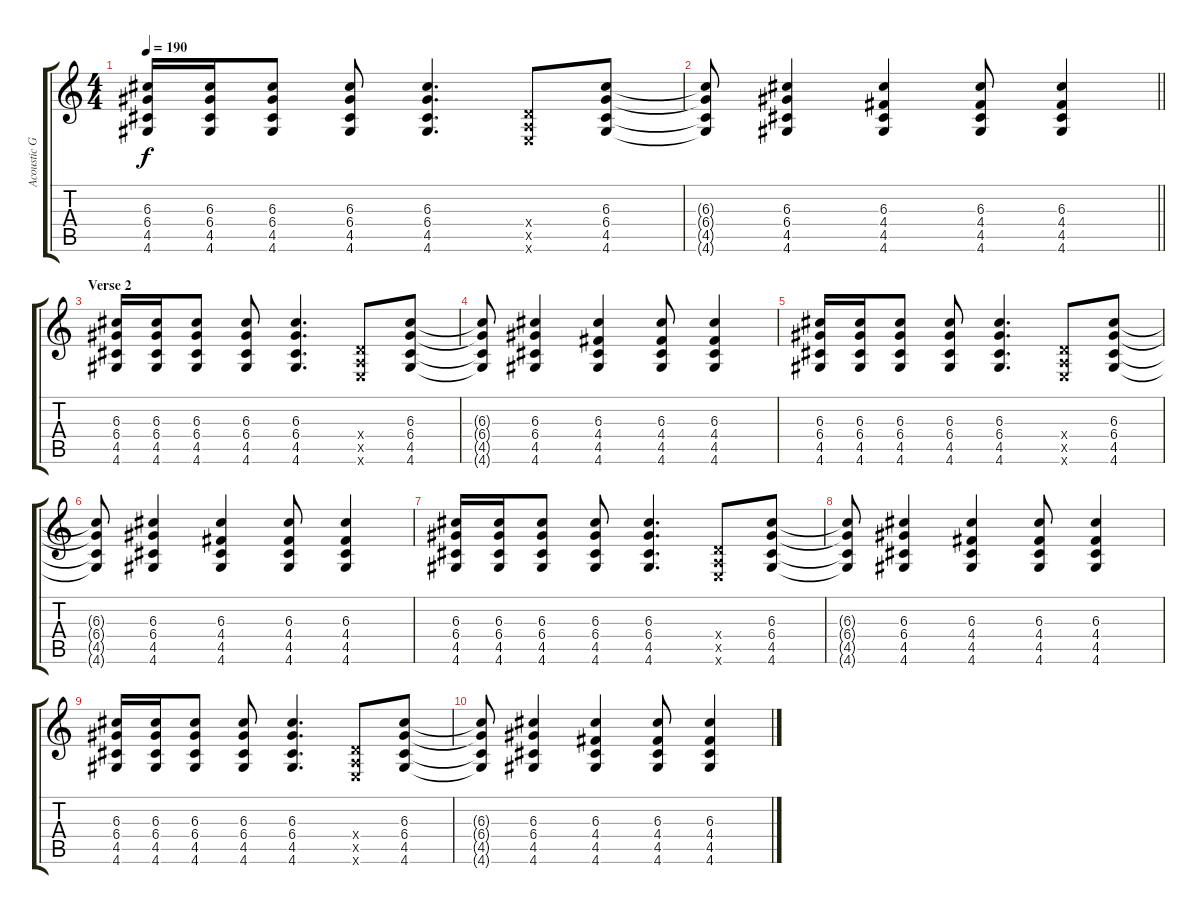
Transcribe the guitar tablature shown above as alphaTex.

\track ("Acoustic Guitar" "Acoustic G") {instrument acousticguitarnylon}
\staff {score tabs}
\tuning (E4 B3 G3 D3 A2 E2) {hide}
\ts (4 4)
\tempo 190
\clef g2
\ks c
(6.3 6.4 4.5 4.6).16{dy f} (6.3 6.4 4.5 4.6).16 (6.3 6.4 4.5 4.6).8 (6.3 6.4 4.5 4.6).8 (6.3 6.4 4.5 4.6).4{d} (0.4{x} 0.5{x} 0.6{x}).8 (6.3 6.4 4.5 4.6).8 |
\barLineRight lightlight
(6.3{t} 6.4{t} 4.5{t} 4.6{t}).8 (6.3 6.4 4.5 4.6).4 (6.3 4.4 4.5 4.6).4 (6.3 4.4 4.5 4.6).8 (6.3 4.4 4.5 4.6).4 |
\section ("" "Verse 2")
(6.3 6.4 4.5 4.6).16 (6.3 6.4 4.5 4.6).16 (6.3 6.4 4.5 4.6).8 (6.3 6.4 4.5 4.6).8 (6.3 6.4 4.5 4.6).4{d} (0.4{x} 0.5{x} 0.6{x}).8 (6.3 6.4 4.5 4.6).8 |
(6.3{t} 6.4{t} 4.5{t} 4.6{t}).8 (6.3 6.4 4.5 4.6).4 (6.3 4.4 4.5 4.6).4 (6.3 4.4 4.5 4.6).8 (6.3 4.4 4.5 4.6).4 |
(6.3 6.4 4.5 4.6).16 (6.3 6.4 4.5 4.6).16 (6.3 6.4 4.5 4.6).8 (6.3 6.4 4.5 4.6).8 (6.3 6.4 4.5 4.6).4{d} (0.4{x} 0.5{x} 0.6{x}).8 (6.3 6.4 4.5 4.6).8 |
(6.3{t} 6.4{t} 4.5{t} 4.6{t}).8 (6.3 6.4 4.5 4.6).4 (6.3 4.4 4.5 4.6).4 (6.3 4.4 4.5 4.6).8 (6.3 4.4 4.5 4.6).4 |
(6.3 6.4 4.5 4.6).16 (6.3 6.4 4.5 4.6).16 (6.3 6.4 4.5 4.6).8 (6.3 6.4 4.5 4.6).8 (6.3 6.4 4.5 4.6).4{d} (0.4{x} 0.5{x} 0.6{x}).8 (6.3 6.4 4.5 4.6).8 |
(6.3{t} 6.4{t} 4.5{t} 4.6{t}).8 (6.3 6.4 4.5 4.6).4 (6.3 4.4 4.5 4.6).4 (6.3 4.4 4.5 4.6).8 (6.3 4.4 4.5 4.6).4 |
(6.3 6.4 4.5 4.6).16 (6.3 6.4 4.5 4.6).16 (6.3 6.4 4.5 4.6).8 (6.3 6.4 4.5 4.6).8 (6.3 6.4 4.5 4.6).4{d} (0.4{x} 0.5{x} 0.6{x}).8 (6.3 6.4 4.5 4.6).8 |
(6.3{t} 6.4{t} 4.5{t} 4.6{t}).8 (6.3 6.4 4.5 4.6).4 (6.3 4.4 4.5 4.6).4 (6.3 4.4 4.5 4.6).8 (6.3 4.4 4.5 4.6).4
